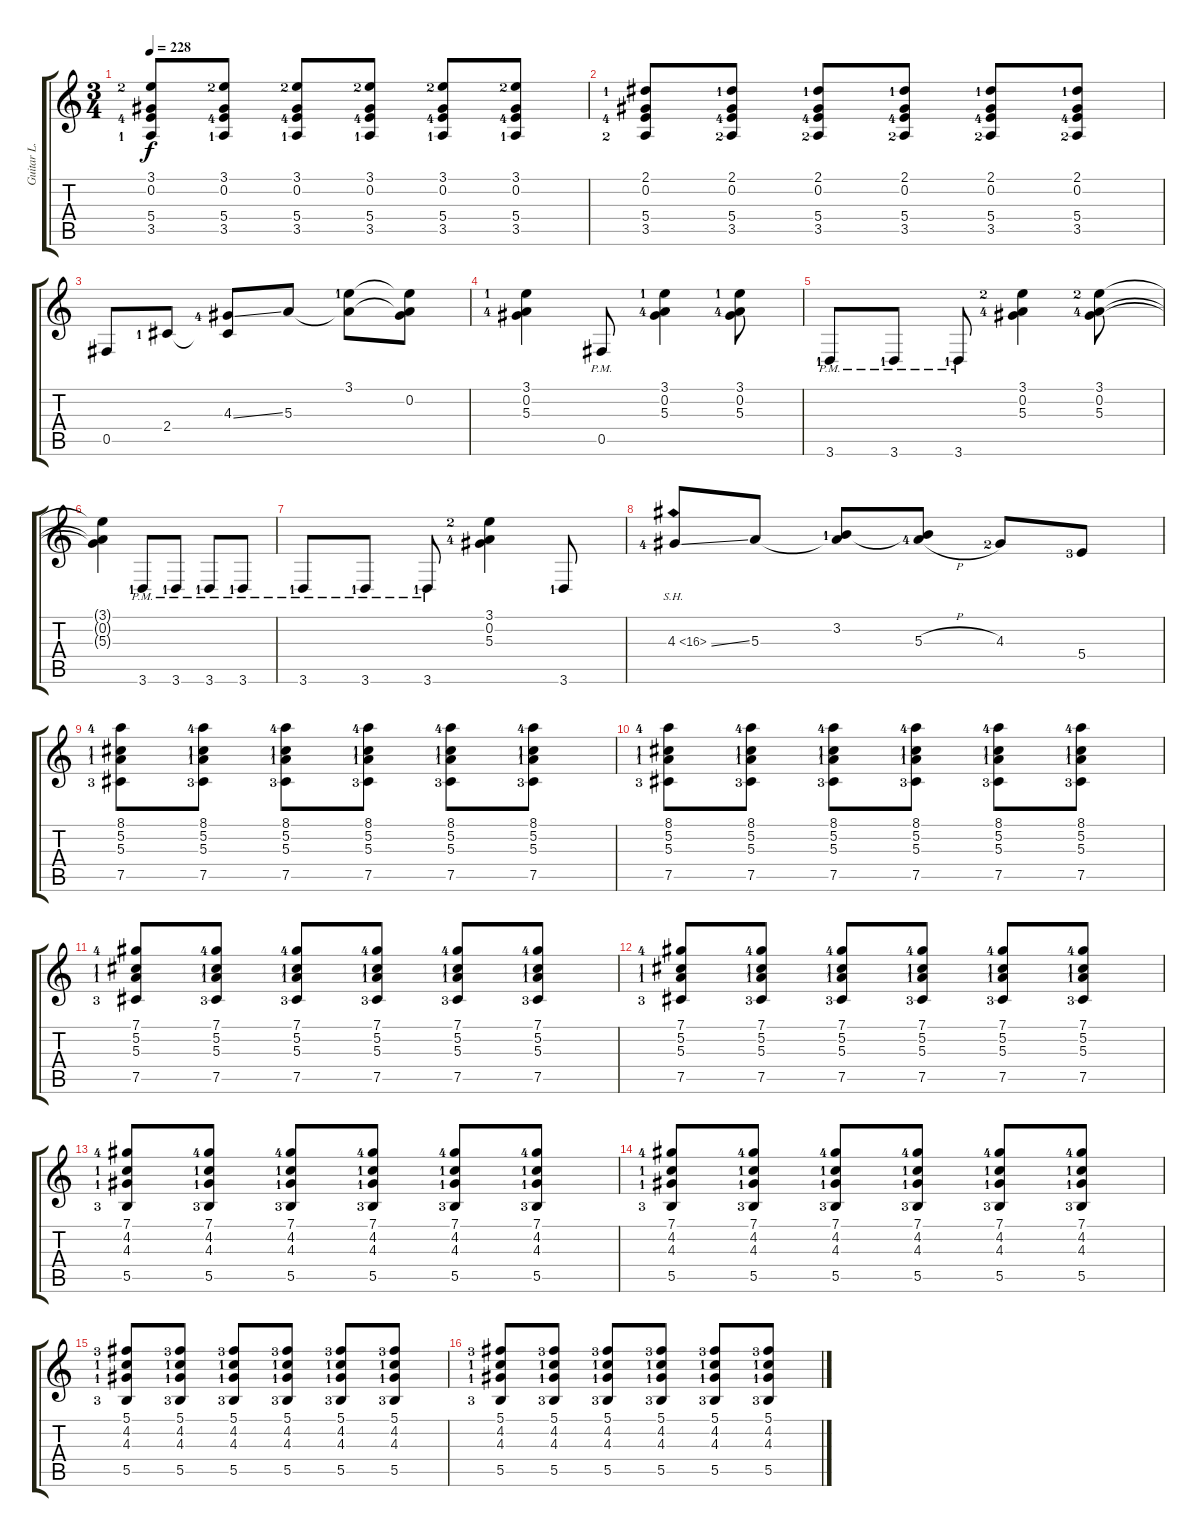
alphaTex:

\track ("Guitar L." "Guitar L.") {instrument distortionguitar}
\staff {score tabs}
\tuning (Db4 Ab3 E3 B2 Gb2 B1) {hide}
\ts (3 4)
\tempo 228
\clef g2
\ks c
(3.1{lf 3} 0.2 5.4{lf 5} 3.5{lf 2}).8{dy f} (3.1{lf 3} 0.2 5.4{lf 5} 3.5{lf 2}).8 (3.1{lf 3} 0.2 5.4{lf 5} 3.5{lf 2}).8 (3.1{lf 3} 0.2 5.4{lf 5} 3.5{lf 2}).8 (3.1{lf 3} 0.2 5.4{lf 5} 3.5{lf 2}).8 (3.1{lf 3} 0.2 5.4{lf 5} 3.5{lf 2}).8 |
(2.1{lf 2} 0.2 5.4{lf 5} 3.5{lf 3}).8 (2.1{lf 2} 0.2 5.4{lf 5} 3.5{lf 3}).8 (2.1{lf 2} 0.2 5.4{lf 5} 3.5{lf 3}).8 (2.1{lf 2} 0.2 5.4{lf 5} 3.5{lf 3}).8 (2.1{lf 2} 0.2 5.4{lf 5} 3.5{lf 3}).8 (2.1{lf 2} 0.2 5.4{lf 5} 3.5{lf 3}).8 |
0.5.8 2.4{lf 2}.8 (4.3{ss lf 5} 2.4{t}).8 5.3.8 (3.1{lf 2} 5.3{t}).8 (3.1{t} 0.2 5.3{t}).8 |
(3.1{lf 2} 0.2 5.3{lf 5}).4 0.5{pm}.8 (3.1{lf 2} 0.2 5.3{lf 5}).4 (3.1{lf 2} 0.2 5.3{lf 5}).8 |
3.6{pm lf 2}.8 3.6{pm lf 2}.8 3.6{pm lf 2}.8 (3.1{lf 3} 0.2 5.3{lf 5}).4 (3.1{lf 3} 0.2 5.3{lf 5}).8 |
(3.1{t} 0.2{t} 5.3{t}).4 3.6{pm lf 2}.8 3.6{pm lf 2}.8 3.6{pm lf 2}.8 3.6{pm lf 2}.8 |
3.6{pm lf 2}.8 3.6{pm lf 2}.8 3.6{pm lf 2}.8 (3.1{lf 3} 0.2 5.3{lf 5}).4 3.6{lf 2}.8 |
4.3{sh 12 ss lf 5}.8 5.3.8 (3.2{lf 2} 5.3{t}).8 (3.2{t} 5.3{h lf 5}).8 4.3{lf 3}.8 5.4{lf 4}.8 |
(8.1{lf 5} 5.2{lf 2} 5.3{lf 2} 7.5{lf 4}).8 (8.1{lf 5} 5.2{lf 2} 5.3{lf 2} 7.5{lf 4}).8 (8.1{lf 5} 5.2{lf 2} 5.3{lf 2} 7.5{lf 4}).8 (8.1{lf 5} 5.2{lf 2} 5.3{lf 2} 7.5{lf 4}).8 (8.1{lf 5} 5.2{lf 2} 5.3{lf 2} 7.5{lf 4}).8 (8.1{lf 5} 5.2{lf 2} 5.3{lf 2} 7.5{lf 4}).8 |
(8.1{lf 5} 5.2{lf 2} 5.3{lf 2} 7.5{lf 4}).8 (8.1{lf 5} 5.2{lf 2} 5.3{lf 2} 7.5{lf 4}).8 (8.1{lf 5} 5.2{lf 2} 5.3{lf 2} 7.5{lf 4}).8 (8.1{lf 5} 5.2{lf 2} 5.3{lf 2} 7.5{lf 4}).8 (8.1{lf 5} 5.2{lf 2} 5.3{lf 2} 7.5{lf 4}).8 (8.1{lf 5} 5.2{lf 2} 5.3{lf 2} 7.5{lf 4}).8 |
(7.1{lf 5} 5.2{lf 2} 5.3{lf 2} 7.5{lf 4}).8 (7.1{lf 5} 5.2{lf 2} 5.3{lf 2} 7.5{lf 4}).8 (7.1{lf 5} 5.2{lf 2} 5.3{lf 2} 7.5{lf 4}).8 (7.1{lf 5} 5.2{lf 2} 5.3{lf 2} 7.5{lf 4}).8 (7.1{lf 5} 5.2{lf 2} 5.3{lf 2} 7.5{lf 4}).8 (7.1{lf 5} 5.2{lf 2} 5.3{lf 2} 7.5{lf 4}).8 |
(7.1{lf 5} 5.2{lf 2} 5.3{lf 2} 7.5{lf 4}).8 (7.1{lf 5} 5.2{lf 2} 5.3{lf 2} 7.5{lf 4}).8 (7.1{lf 5} 5.2{lf 2} 5.3{lf 2} 7.5{lf 4}).8 (7.1{lf 5} 5.2{lf 2} 5.3{lf 2} 7.5{lf 4}).8 (7.1{lf 5} 5.2{lf 2} 5.3{lf 2} 7.5{lf 4}).8 (7.1{lf 5} 5.2{lf 2} 5.3{lf 2} 7.5{lf 4}).8 |
(7.1{lf 5} 4.2{lf 2} 4.3{lf 2} 5.5{lf 4}).8 (7.1{lf 5} 4.2{lf 2} 4.3{lf 2} 5.5{lf 4}).8 (7.1{lf 5} 4.2{lf 2} 4.3{lf 2} 5.5{lf 4}).8 (7.1{lf 5} 4.2{lf 2} 4.3{lf 2} 5.5{lf 4}).8 (7.1{lf 5} 4.2{lf 2} 4.3{lf 2} 5.5{lf 4}).8 (7.1{lf 5} 4.2{lf 2} 4.3{lf 2} 5.5{lf 4}).8 |
(7.1{lf 5} 4.2{lf 2} 4.3{lf 2} 5.5{lf 4}).8 (7.1{lf 5} 4.2{lf 2} 4.3{lf 2} 5.5{lf 4}).8 (7.1{lf 5} 4.2{lf 2} 4.3{lf 2} 5.5{lf 4}).8 (7.1{lf 5} 4.2{lf 2} 4.3{lf 2} 5.5{lf 4}).8 (7.1{lf 5} 4.2{lf 2} 4.3{lf 2} 5.5{lf 4}).8 (7.1{lf 5} 4.2{lf 2} 4.3{lf 2} 5.5{lf 4}).8 |
(5.1{lf 4} 4.2{lf 2} 4.3{lf 2} 5.5{lf 4}).8 (5.1{lf 4} 4.2{lf 2} 4.3{lf 2} 5.5{lf 4}).8 (5.1{lf 4} 4.2{lf 2} 4.3{lf 2} 5.5{lf 4}).8 (5.1{lf 4} 4.2{lf 2} 4.3{lf 2} 5.5{lf 4}).8 (5.1{lf 4} 4.2{lf 2} 4.3{lf 2} 5.5{lf 4}).8 (5.1{lf 4} 4.2{lf 2} 4.3{lf 2} 5.5{lf 4}).8 |
(5.1{lf 4} 4.2{lf 2} 4.3{lf 2} 5.5{lf 4}).8 (5.1{lf 4} 4.2{lf 2} 4.3{lf 2} 5.5{lf 4}).8 (5.1{lf 4} 4.2{lf 2} 4.3{lf 2} 5.5{lf 4}).8 (5.1{lf 4} 4.2{lf 2} 4.3{lf 2} 5.5{lf 4}).8 (5.1{lf 4} 4.2{lf 2} 4.3{lf 2} 5.5{lf 4}).8 (5.1{lf 4} 4.2{lf 2} 4.3{lf 2} 5.5{lf 4}).8
